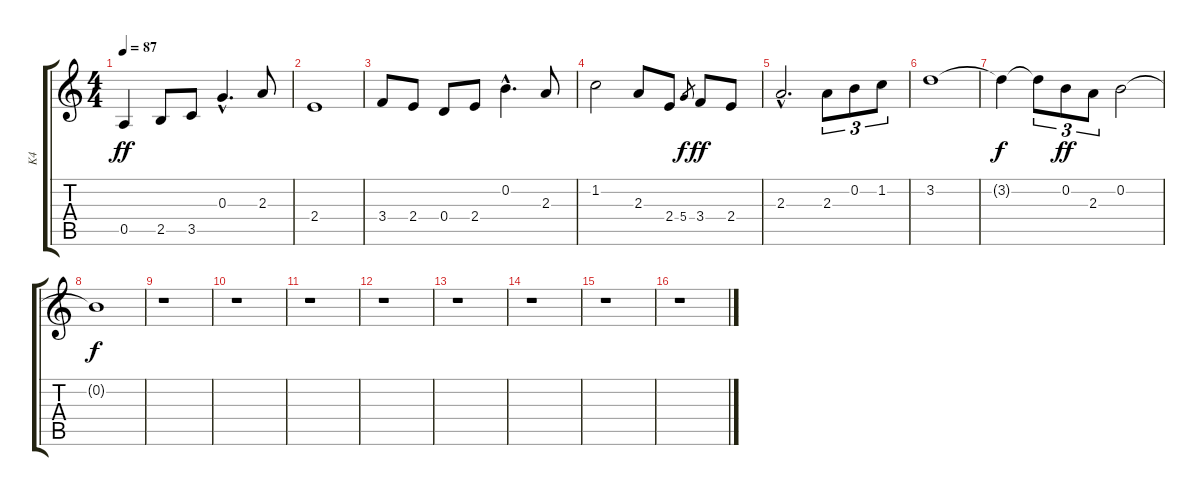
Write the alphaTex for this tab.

\track ("K4" "K4") {instrument stringensemble1}
\staff {score tabs}
\tuning (E5 B4 G4 D4 A3 E3) {hide}
\ts (4 4)
\tempo 87
\clef g2
\ks c
0.5.4{dy ff} 2.5.8 3.5.8 0.3{hac}.4{d} 2.3.8 |
2.4.1 |
3.4.8 2.4.8 0.4.8 2.4.8 0.2{hac}.4{d} 2.3.8 |
1.2.2 2.3.8 2.4.8 5.4.8{gr dy f} 3.4.8{dy ff} 2.4.8 |
2.3{hac}.2{d} 2.3.8{tu (3 2)} 0.2.8{tu (3 2)} 1.2.8{tu (3 2)} |
3.2.1 |
3.2{t}.4{dy f} 3.2{t}.8{tu (3 2)} 0.2.8{tu (3 2) dy ff} 2.3.8{tu (3 2)} 0.2.2 |
0.2{t}.1{dy f} |
r.1 |
r.1 |
r.1 |
r.1 |
r.1 |
r.1 |
r.1 |
r.1
